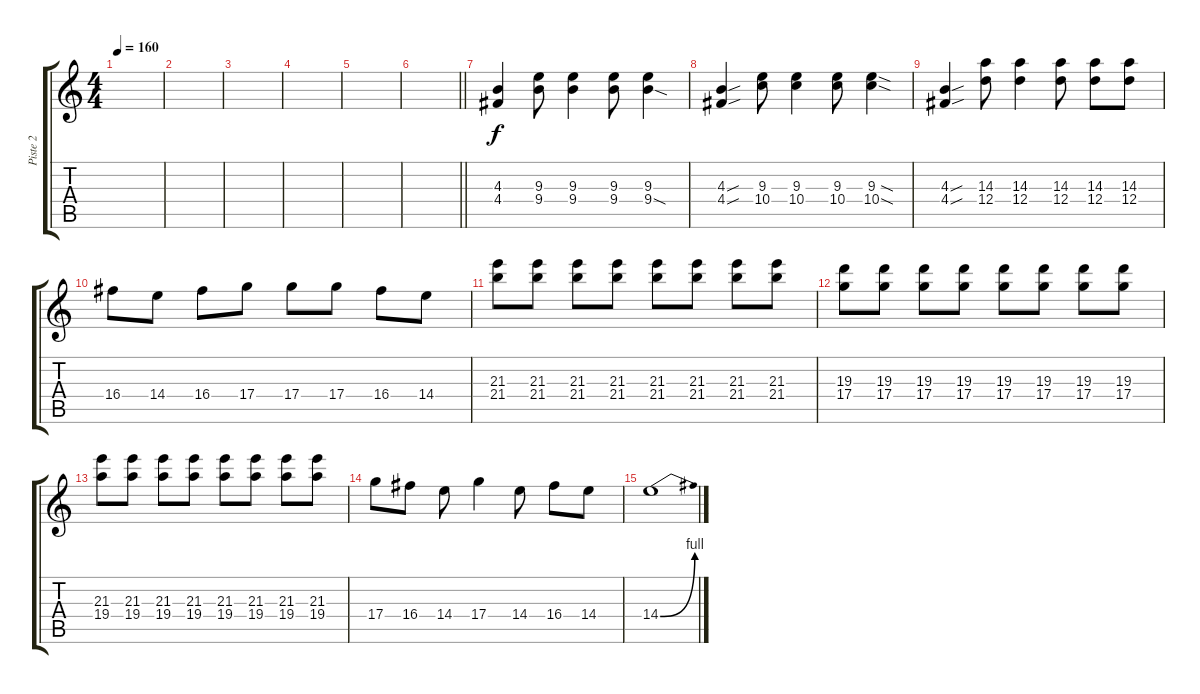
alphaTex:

\track ("Piste 2" "Piste 2") {instrument overdrivenguitar}
\staff {score tabs}
\tuning (E4 B3 G3 D3 A2 E2) {hide}
\ts (4 4)
\tempo 160
\clef g2
\ks c
|
|
|
|
|
\barLineRight lightlight
|
(4.3 4.4).4 (9.3 9.4).8 (9.3 9.4).4 (9.3 9.4).8 (9.3 9.4{sod}).4 |
(4.3{sou} 4.4{sou}).4 (9.3 10.4).8 (9.3 10.4).4 (9.3 10.4).8 (9.3{sod} 10.4{sod}).4 |
(4.3{sou} 4.4{sou}).4 (14.3 12.4).8 (14.3 12.4).4 (14.3 12.4).8 (14.3 12.4).8 (14.3 12.4).8 |
16.4.8 14.4.8 16.4.8 17.4.8 17.4.8 17.4.8 16.4.8 14.4.8 |
(21.3 21.4).8 (21.3 21.4).8 (21.3 21.4).8 (21.3 21.4).8 (21.3 21.4).8 (21.3 21.4).8 (21.3 21.4).8 (21.3 21.4).8 |
(19.3 17.4).8 (19.3 17.4).8 (19.3 17.4).8 (19.3 17.4).8 (19.3 17.4).8 (19.3 17.4).8 (19.3 17.4).8 (19.3 17.4).8 |
(21.3 19.4).8 (21.3 19.4).8 (21.3 19.4).8 (21.3 19.4).8 (21.3 19.4).8 (21.3 19.4).8 (21.3 19.4).8 (21.3 19.4).8 |
17.4.8 16.4.8 14.4.8 17.4.4 14.4.8 16.4.8 14.4.8 |
14.4{be (bend 0 0 60 4)}.1
